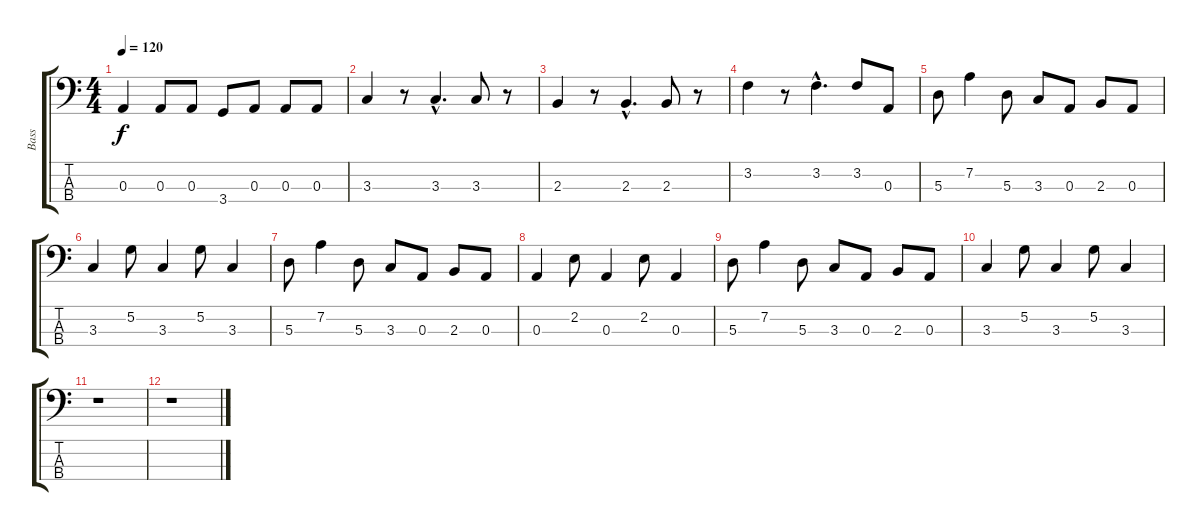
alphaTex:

\track ("Bass" "Bass") {instrument electricbassfinger}
\staff {score tabs}
\tuning (G2 D2 A1 E1) {hide}
\ts (4 4)
\tempo 120
\clef f4
\ks c
0.3.4{dy f} 0.3.8 0.3.8 3.4.8 0.3.8 0.3.8 0.3.8 |
3.3.4 r.8 3.3{hac}.4{d} 3.3.8 r.8 |
2.3.4 r.8 2.3{hac}.4{d} 2.3.8 r.8 |
3.2.4 r.8 3.2{hac}.4{d} 3.2.8 0.3.8 |
5.3.8 7.2.4 5.3.8 3.3.8 0.3.8 2.3.8 0.3.8 |
3.3.4 5.2.8 3.3.4 5.2.8 3.3.4 |
5.3.8 7.2.4 5.3.8 3.3.8 0.3.8 2.3.8 0.3.8 |
0.3.4 2.2.8 0.3.4 2.2.8 0.3.4 |
5.3.8 7.2.4 5.3.8 3.3.8 0.3.8 2.3.8 0.3.8 |
3.3.4 5.2.8 3.3.4 5.2.8 3.3.4 |
r.1 |
r.1
